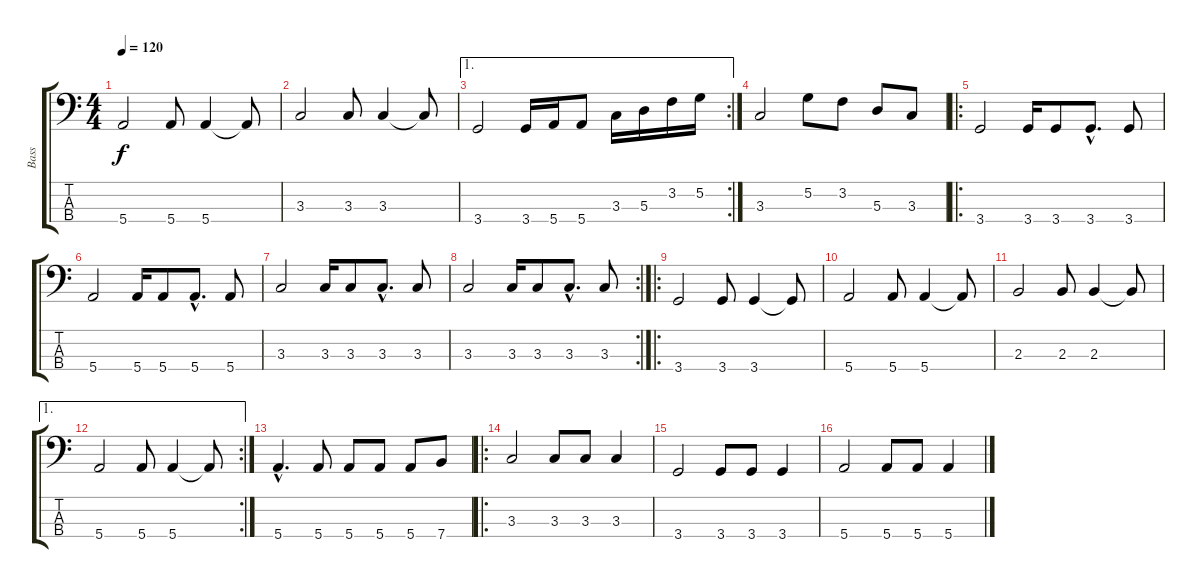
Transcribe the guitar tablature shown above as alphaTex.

\track ("Bass" "Bass") {instrument electricbassfinger}
\staff {score tabs}
\tuning (G2 D2 A1 E1) {hide}
\ts (4 4)
\tempo 120
\clef f4
\ks c
5.4.2{dy f} 5.4.8 5.4.4 5.4{t}.8 |
3.3.2 3.3.8 3.3.4 3.3{t}.8 |
\ae 1
\rc 2
3.4.2 3.4.16 5.4.16 5.4.8 3.3.16 5.3.16 3.2.16 5.2.16 |
3.3.2 5.2.8 3.2.8 5.3.8 3.3.8 |
\ro
3.4.2 3.4.16 3.4.8 3.4{hac}.8{d} 3.4.8 |
5.4.2 5.4.16 5.4.8 5.4{hac}.8{d} 5.4.8 |
3.3.2 3.3.16 3.3.8 3.3{hac}.8{d} 3.3.8 |
\rc 2
3.3.2 3.3.16 3.3.8 3.3{hac}.8{d} 3.3.8 |
\ro
3.4.2 3.4.8 3.4.4 3.4{t}.8 |
5.4.2 5.4.8 5.4.4 5.4{t}.8 |
2.3.2 2.3.8 2.3.4 2.3{t}.8 |
\ae 1
\rc 2
5.4.2 5.4.8 5.4.4 5.4{t}.8 |
5.4{hac}.4{d} 5.4.8 5.4.8 5.4.8 5.4.8 7.4.8 |
\ro
3.3.2 3.3.8 3.3.8 3.3.4 |
3.4.2 3.4.8 3.4.8 3.4.4 |
5.4.2 5.4.8 5.4.8 5.4.4
